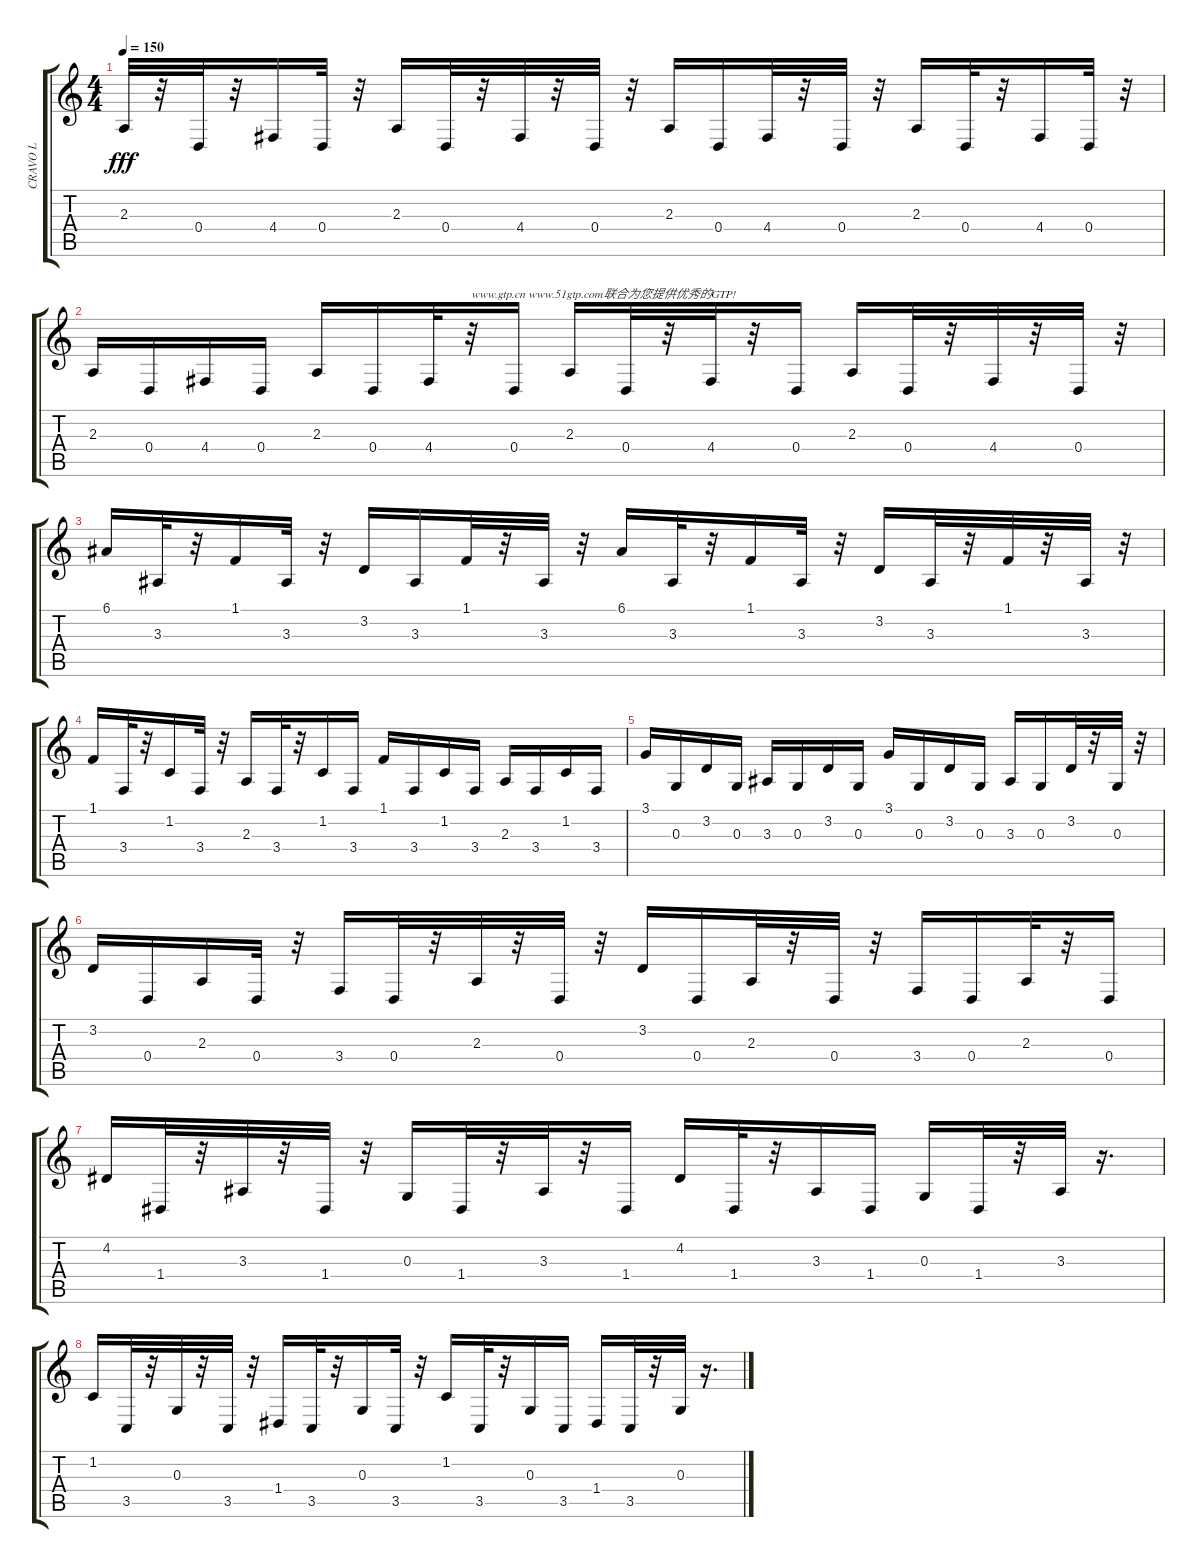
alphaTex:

\track ("CRAVO L" "CRAVO L") {instrument harpsichord}
\staff {score tabs}
\tuning (E4 B3 G3 D3 A2 E2) {hide}
\ts (4 4)
\tempo 150
\clef g2
\ks c
2.3.32{dy fff} r.32 0.4.32 r.32 4.4.16 0.4.32 r.32 2.3.16 0.4.32 r.32 4.4.32 r.32 0.4.32 r.32 2.3.16 0.4.16 4.4.32 r.32 0.4.32 r.32 2.3.16 0.4.32 r.32 4.4.16 0.4.32 r.32 |
2.3.16 0.4.16 4.4.16 0.4.16 2.3.16 0.4.16 4.4.32 r.32{txt "www.gtp.cn www.51gtp.com联合为您提供优秀的GTP!"} 0.4.16 2.3.16 0.4.32 r.32 4.4.32 r.32 0.4.16 2.3.16 0.4.32 r.32 4.4.32 r.32 0.4.32 r.32 |
6.1.16 3.3.32 r.32 1.1.16 3.3.32 r.32 3.2.16 3.3.16 1.1.32 r.32 3.3.32 r.32 6.1.16 3.3.32 r.32 1.1.16 3.3.32 r.32 3.2.16 3.3.32 r.32 1.1.32 r.32 3.3.32 r.32 |
1.1.16 3.4.32 r.32 1.2.16 3.4.32 r.32 2.3.16 3.4.32 r.32 1.2.16 3.4.16 1.1.16 3.4.16 1.2.16 3.4.16 2.3.16 3.4.16 1.2.16 3.4.16 |
3.1.16 0.3.16 3.2.16 0.3.16 3.3.16 0.3.16 3.2.16 0.3.16 3.1.16 0.3.16 3.2.16 0.3.16 3.3.16 0.3.16 3.2.32 r.32 0.3.32 r.32 |
3.2.16 0.4.16 2.3.16 0.4.32 r.32 3.4.16 0.4.32 r.32 2.3.32 r.32 0.4.32 r.32 3.2.16 0.4.16 2.3.32 r.32 0.4.32 r.32 3.4.16 0.4.16 2.3.32 r.32 0.4.16 |
4.2.16 1.4.32 r.32 3.3.32 r.32 1.4.32 r.32 0.3.16 1.4.32 r.32 3.3.32 r.32 1.4.16 4.2.16 1.4.32 r.32 3.3.16 1.4.16 0.3.16 1.4.32 r.32 3.3.32 r.16{d} |
1.2.16 3.5.32 r.32 0.3.32 r.32 3.5.32 r.32 1.4.16 3.5.32 r.32 0.3.16 3.5.32 r.32 1.2.16 3.5.32 r.32 0.3.16 3.5.16 1.4.16 3.5.32 r.32 0.3.32 r.16{d}
